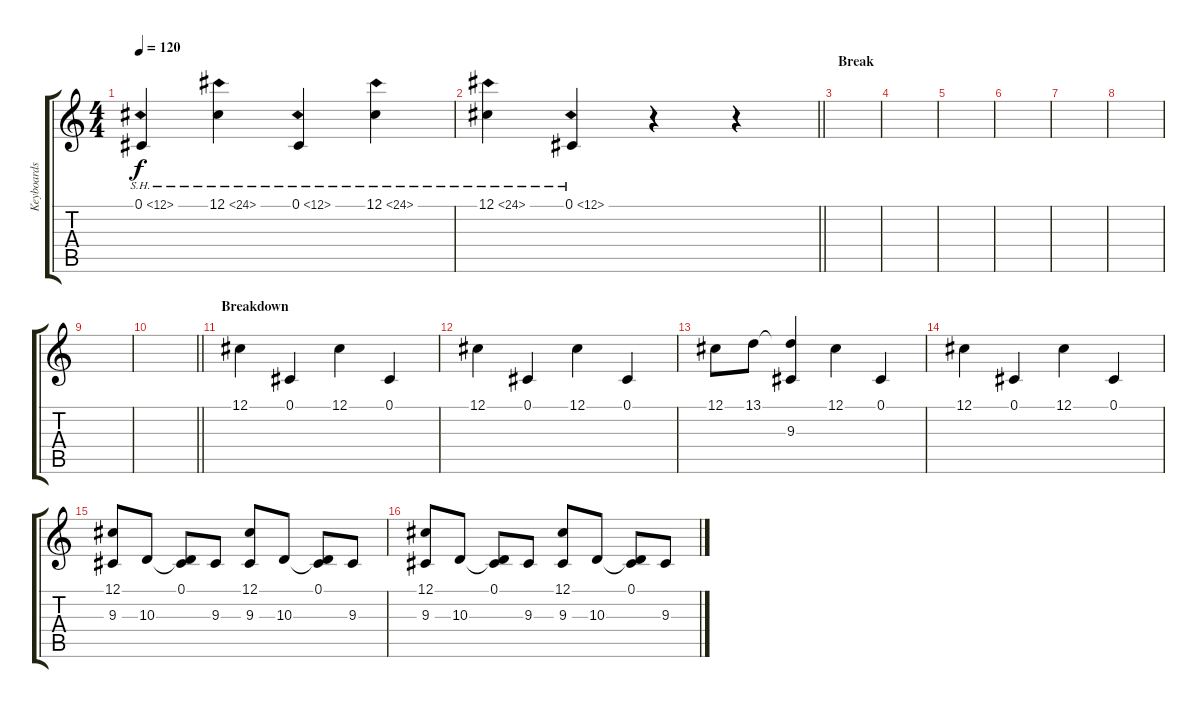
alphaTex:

\track ("Keyboards I" "Keyboards ") {instrument lead5charang}
\staff {score tabs}
\tuning (Db4 Ab3 E3 B2 Gb2 B1) {hide}
\ts (4 4)
\tempo 120
\clef g2
\ks c
0.1{sh 12}.4{dy f} 12.1{sh 12}.4 0.1{sh 12}.4 12.1{sh 12}.4 |
\barLineRight lightlight
12.1{sh 12}.4 0.1{sh 12}.4 r.4 r.4 |
\section ("" "Break")
|
|
|
|
|
|
|
\barLineRight lightlight
|
\section ("" "Breakdown")
12.1.4{volume 8} 0.1.4 12.1.4 0.1.4 |
12.1.4 0.1.4 12.1.4 0.1.4 |
12.1.8 13.1.8 (13.1{t} 9.3).4 12.1.4 0.1.4 |
12.1.4 0.1.4 12.1.4 0.1.4 |
(12.1 9.3).8 10.3.8 (0.1 10.3{t}).8 9.3.8 (12.1 9.3).8 10.3.8 (0.1 10.3{t}).8 9.3.8 |
(12.1 9.3).8 10.3.8 (0.1 10.3{t}).8 9.3.8 (12.1 9.3).8 10.3.8 (0.1 10.3{t}).8 9.3.8
